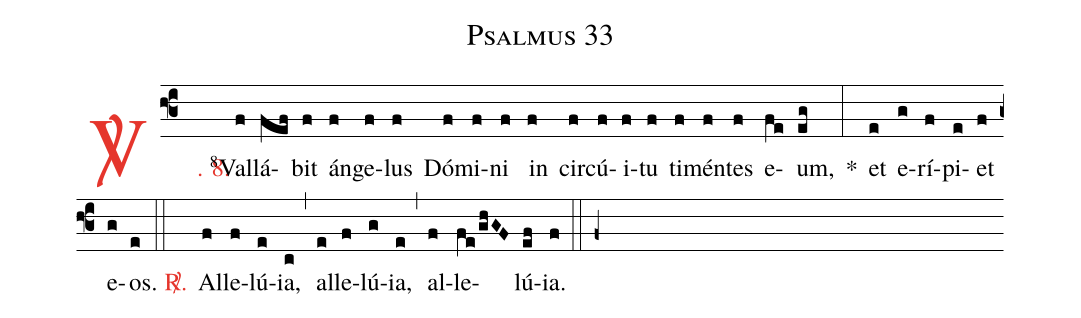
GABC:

name: Psalmus 33;
%%
(f3)

<c><sp>V/</sp>. 8.</c>() <v>\VSup{8}</v>Val(f)lá(fef)bit(f) án(f)ge(f)lus(f) Dó(f)mi(f)ni(f) in(f) cir(f)cú(f)i(f)tu(f) ti(f)mén(f)tes(f) e(fe)um,(eg) *(:) et(e) e(g)rí(f)pi(e)et(f) e(g)os.(e)

(::)

<nlba><c><sp>R/</sp>.</c>() Al</nlba>(f)le(f)lú(e)ia,(c) (,) al(e)le(f)lú(g)ia,(e) (,) al(f)le(fe/ghGF)lú(ef)ia.(f)

(::)

(f+)
